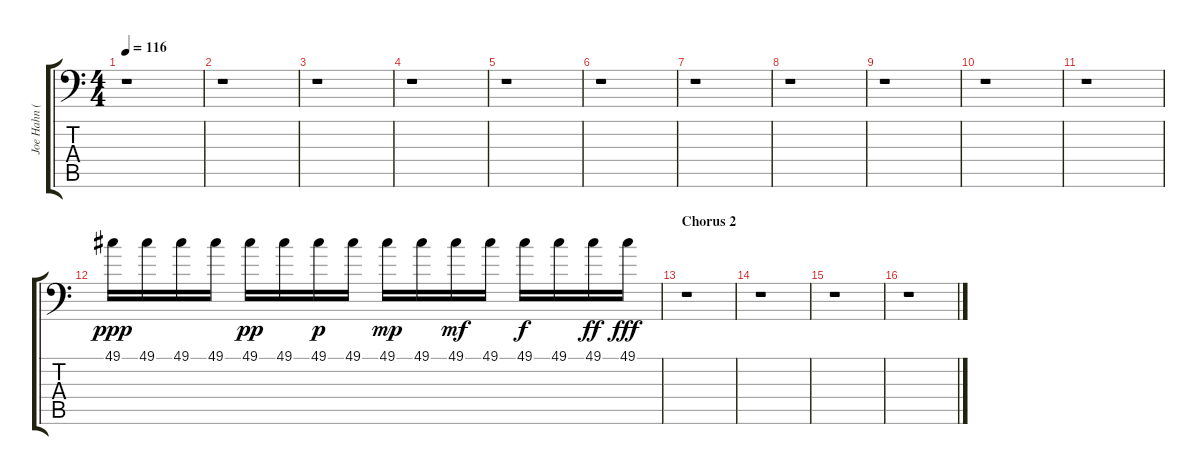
\track ("Joe Hahn (FX 3)" "Joe Hahn (") {instrument acousticgrandpiano}
\staff {score tabs}
\tuning (C-1 C-1 C-1 C-1 C-1 C-1) {hide}
\ts (4 4)
\tempo 116
\clef f4
\ks c
r.1{dy fff} |
r.1 |
r.1 |
r.1 |
r.1 |
r.1 |
r.1 |
r.1 |
r.1 |
r.1 |
r.1 |
49.1.16{dy ppp} 49.1.16 49.1.16 49.1.16 49.1.16{dy pp} 49.1.16 49.1.16{dy p} 49.1.16 49.1.16{dy mp} 49.1.16 49.1.16{dy mf} 49.1.16 49.1.16{dy f} 49.1.16 49.1.16{dy ff} 49.1.16{dy fff} |
\section ("" "Chorus 2")
r.1 |
r.1 |
r.1 |
r.1
